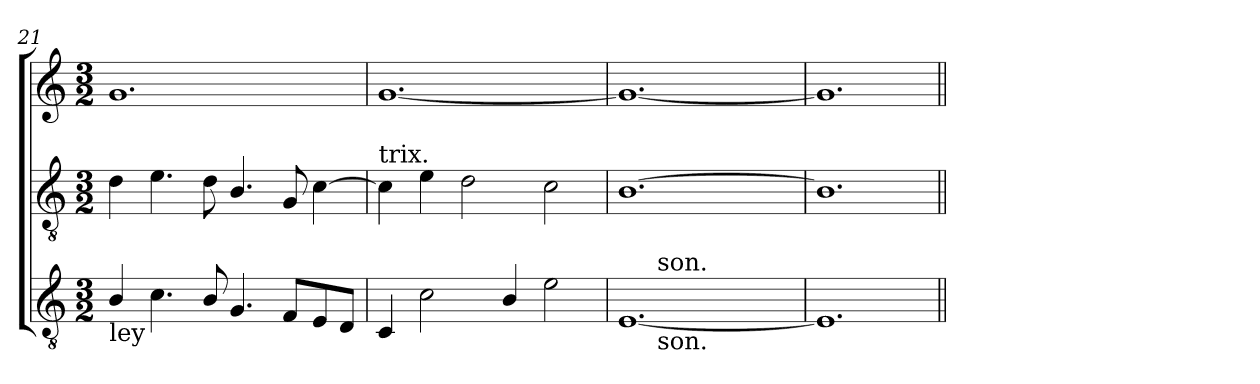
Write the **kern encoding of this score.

**kern	**kern	**kern
*part3	*part2	*part1
*staff3	*staff2	*staff1
!!LO:PB:g=z
*clefGv2	*clefGv2	*clefG2
*k[]	*k[]	*k[]
*C:	*C:	*C:
*M3/2	*M3/2	*M3/2
=21	=21	=21
!LO:TX:b:t=ley	!	!
4B/	4d\	1.g
4.c\	4.e\	.
8B/	8d\	.
4.G/	4.B/	.
8F/L	8G/	.
8E/	[>4c\	.
8D/J	.	.
=22	=22	=22
!	!LO:TX:a:t=trix.	!
4C/	4c\]	[<1.g
2c\	4e\	.
.	2d\	.
4B/	.	.
2e\	2c\	.
=23	=23	=23
*^	*	*
[<1.E	8..ryy	[<1.B	1.g_
!	!LO:TX:a:t=son.	!	!
!	!LO:TX:b:t=son.	!	!
.	1ryy	.	.
.	4ryy	.	.
.	32ryy	.	.
*v	*v	*	*
=24	=24	=24
1.E]	1.B]	1.g]
=||	=||	=||
*-	*-	*-
